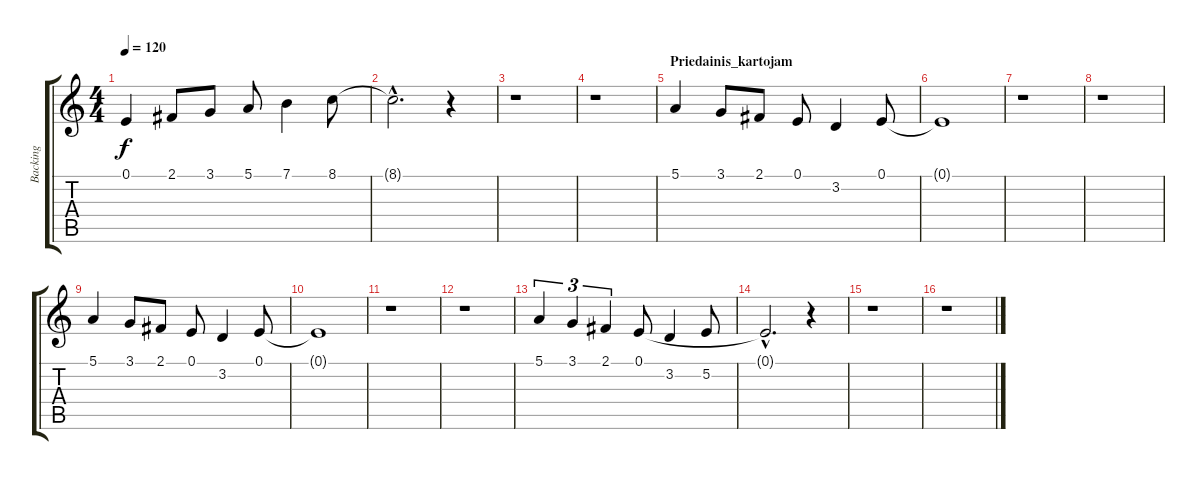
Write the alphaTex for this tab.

\track ("Backing" "Backing") {instrument voiceoohs}
\staff {score tabs}
\tuning (E4 B3 G3 D3 A2 E2) {hide}
\ts (4 4)
\tempo 120
\clef g2
\ks c
0.1.4{dy f} 2.1.8 3.1.8 5.1.8 7.1.4 8.1.8 |
8.1{hac t}.2{d} r.4 |
r.1 |
r.1 |
\section ("" "Priedainis_kartojam")
5.1.4 3.1.8 2.1.8 0.1.8 3.2.4 0.1.8 |
0.1{t}.1 |
r.1 |
r.1 |
5.1.4 3.1.8 2.1.8 0.1.8 3.2.4 0.1.8 |
0.1{t}.1 |
r.1 |
r.1 |
5.1.4{tu (3 2)} 3.1.4{tu (3 2)} 2.1.4{tu (3 2)} 0.1.8 3.2.4 5.2.8 |
0.1{hac t}.2{d} r.4 |
r.1 |
r.1
